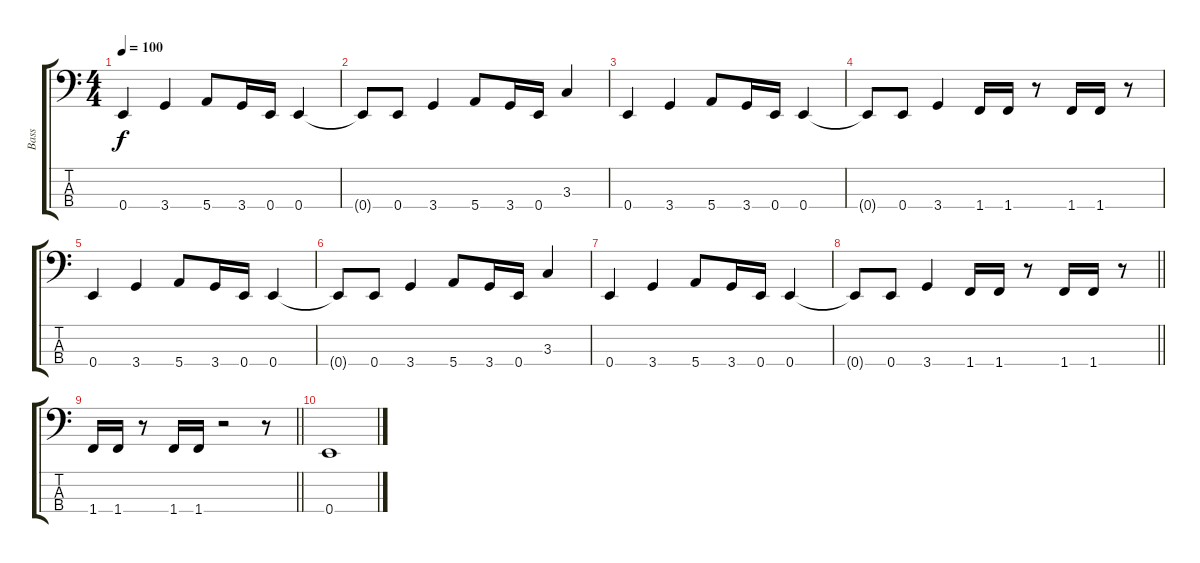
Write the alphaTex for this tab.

\track ("Bass" "Bass") {instrument electricbasspick}
\staff {score tabs}
\tuning (G2 D2 A1 E1) {hide}
\ts (4 4)
\tempo 100
\clef f4
\ks c
0.4.4{dy f} 3.4.4 5.4.8 3.4.16 0.4.16 0.4.4 |
0.4{t}.8 0.4.8 3.4.4 5.4.8 3.4.16 0.4.16 3.3.4 |
0.4.4 3.4.4 5.4.8 3.4.16 0.4.16 0.4.4 |
0.4{t}.8 0.4.8 3.4.4 1.4.16 1.4.16 r.8 1.4.16 1.4.16 r.8 |
0.4.4 3.4.4 5.4.8 3.4.16 0.4.16 0.4.4 |
0.4{t}.8 0.4.8 3.4.4 5.4.8 3.4.16 0.4.16 3.3.4 |
0.4.4 3.4.4 5.4.8 3.4.16 0.4.16 0.4.4 |
\barLineRight lightlight
0.4{t}.8 0.4.8 3.4.4 1.4.16 1.4.16 r.8 1.4.16 1.4.16 r.8 |
\barLineRight lightlight
1.4.16 1.4.16 r.8 1.4.16 1.4.16 r.2 r.8 |
0.4.1
